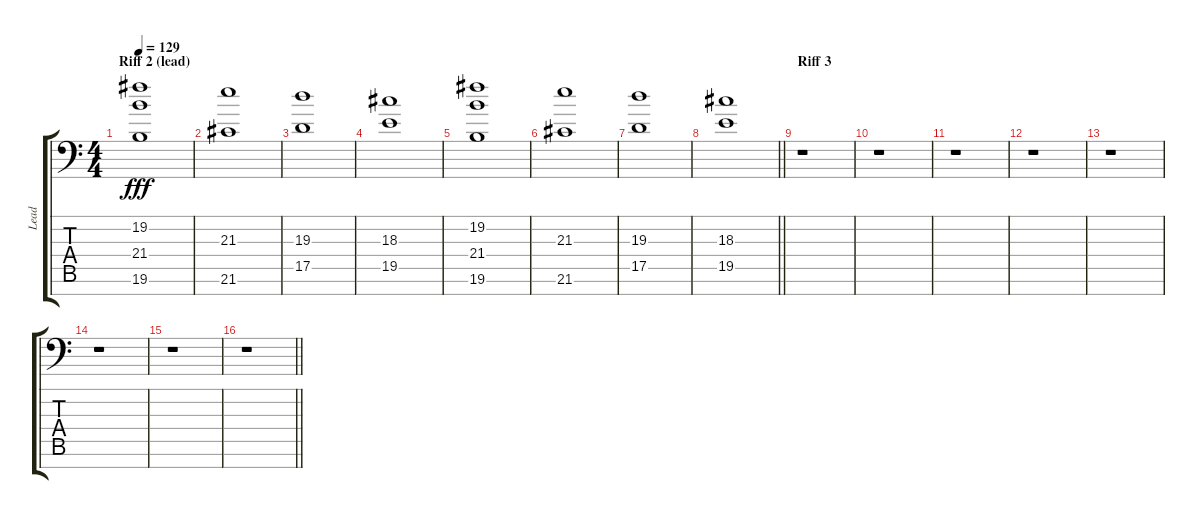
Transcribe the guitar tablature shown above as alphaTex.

\track ("Lead" "Lead") {instrument lead5charang}
\staff {score tabs}
\tuning (D5 B3 G3 D3 A2 E2 C-1) {hide}
\ts (4 4)
\section ("" "Riff 2 (lead)")
\tempo 129
\clef f4
\ks c
(19.2 21.4 19.6).1{dy fff} |
(21.3 21.6).1 |
(19.3 17.5).1 |
(18.3 19.5).1 |
(19.2 21.4 19.6).1 |
(21.3 21.6).1 |
(19.3 17.5).1 |
\barLineRight lightlight
(18.3 19.5).1 |
\section ("" "Riff 3")
r.1 |
r.1 |
r.1 |
r.1 |
r.1 |
r.1 |
r.1 |
\barLineRight lightlight
r.1
